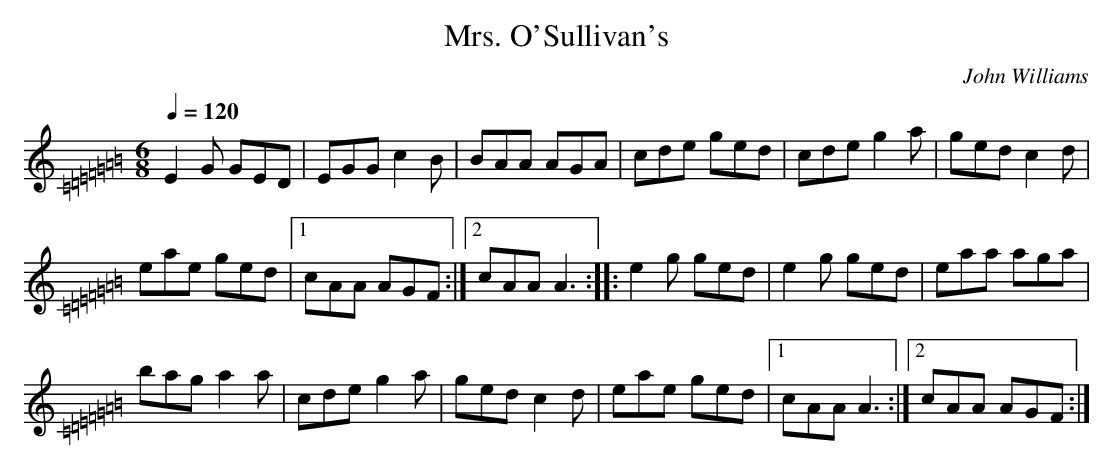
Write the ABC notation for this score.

X:1     %Music
T:Mrs. O'Sullivan's     %Tune name
C:John Williams     %Tune composer
Q:1/4=120     %Tempo
V:1     %
     %!STAVE 0 '' @
     %!INSTR 'Piano 1' 0 0 @
|:
M:6/8     %Meter
L:1/8     %
K:C =C =D =E =F =G =A =B
E2 G GED |EGG c2 B |BAA AGA |cde ged |cde g2 a |ged c2 d |
eae ged |[1cAA AGF :|[2cAA A3 ::e2 g ged |e2 g ged |eaa aga |
bag a2 a |cde g2 a |ged c2 d |eae ged |[1cAA A3 :|[2cAA AGF :|
     %End of file
